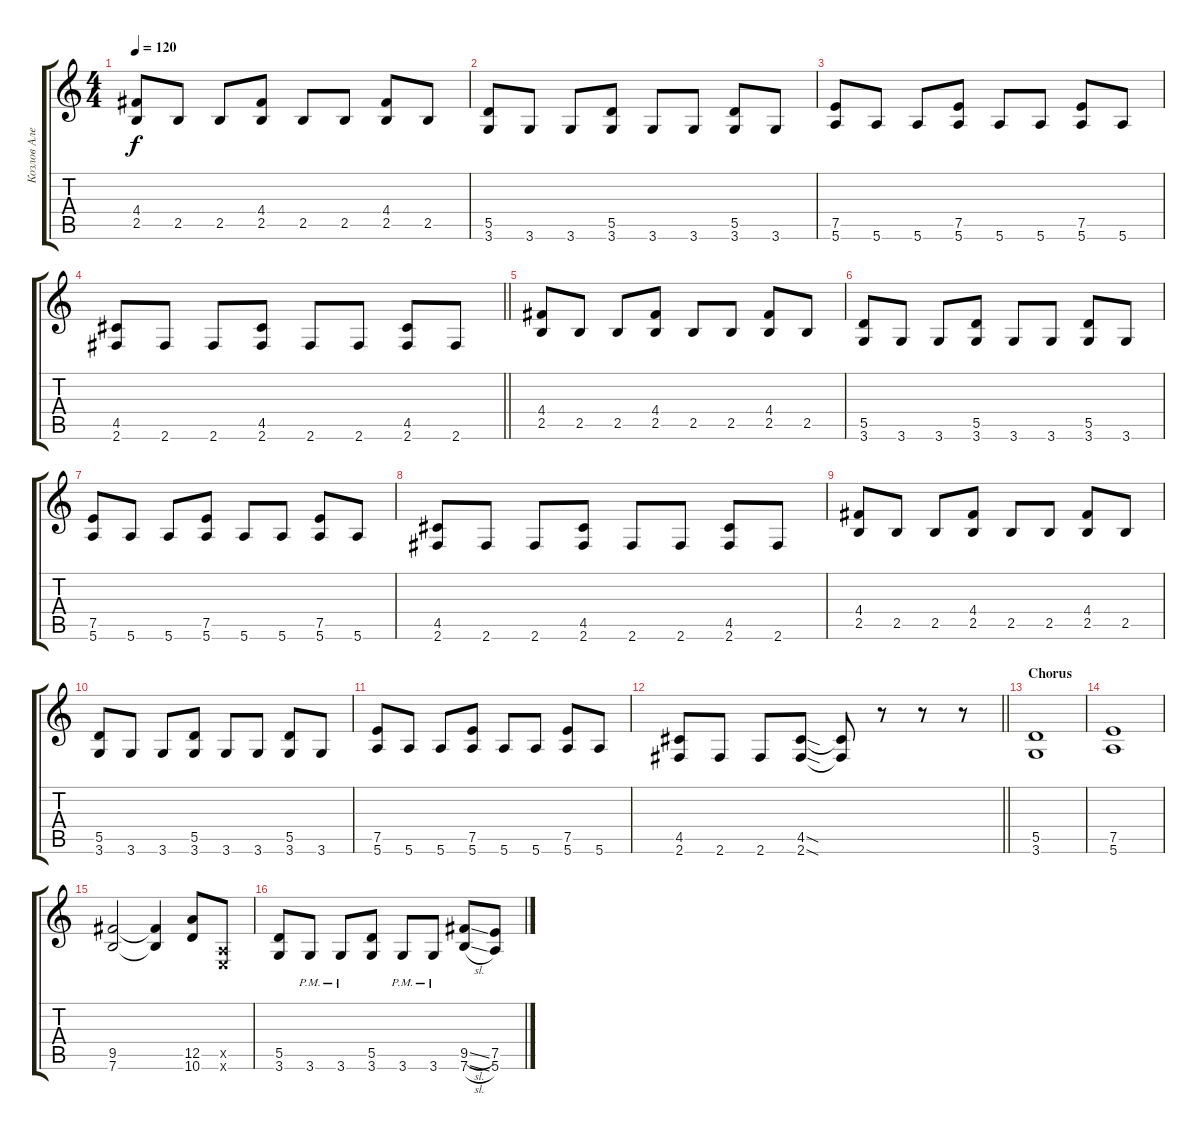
\track ("Козлов Александр  ( Ритм гитара )" "Козлов Але") {instrument distortionguitar}
\staff {score tabs}
\tuning (E4 B3 G3 D3 A2 E2) {hide}
\ts (4 4)
\tempo 120
\clef g2
\ks c
(4.4 2.5).8{dy f} 2.5.8 2.5.8 (4.4 2.5).8 2.5.8 2.5.8 (4.4 2.5).8 2.5.8 |
(5.5 3.6).8 3.6.8 3.6.8 (5.5 3.6).8 3.6.8 3.6.8 (5.5 3.6).8 3.6.8 |
(7.5 5.6).8 5.6.8 5.6.8 (7.5 5.6).8 5.6.8 5.6.8 (7.5 5.6).8 5.6.8 |
\barLineRight lightlight
(4.5 2.6).8 2.6.8 2.6.8 (4.5 2.6).8 2.6.8 2.6.8 (4.5 2.6).8 2.6.8 |
(4.4 2.5).8 2.5.8 2.5.8 (4.4 2.5).8 2.5.8 2.5.8 (4.4 2.5).8 2.5.8 |
(5.5 3.6).8 3.6.8 3.6.8 (5.5 3.6).8 3.6.8 3.6.8 (5.5 3.6).8 3.6.8 |
(7.5 5.6).8 5.6.8 5.6.8 (7.5 5.6).8 5.6.8 5.6.8 (7.5 5.6).8 5.6.8 |
(4.5 2.6).8 2.6.8 2.6.8 (4.5 2.6).8 2.6.8 2.6.8 (4.5 2.6).8 2.6.8 |
(4.4 2.5).8 2.5.8 2.5.8 (4.4 2.5).8 2.5.8 2.5.8 (4.4 2.5).8 2.5.8 |
(5.5 3.6).8 3.6.8 3.6.8 (5.5 3.6).8 3.6.8 3.6.8 (5.5 3.6).8 3.6.8 |
(7.5 5.6).8 5.6.8 5.6.8 (7.5 5.6).8 5.6.8 5.6.8 (7.5 5.6).8 5.6.8 |
\barLineRight lightlight
(4.5 2.6).8 2.6.8 2.6.8 (4.5{sod} 2.6{sod}).8 (4.5{t} 2.6{t}).8 r.8 r.8 r.8 |
\section ("" "Chorus")
(5.5 3.6).1 |
(7.5 5.6).1 |
(9.5 7.6).2 (9.5{t} 7.6{t}).4 (12.5 10.6).8 (0.5{x} 0.6{x}).8 |
(5.5 3.6).8 3.6{pm}.8 3.6{pm}.8 (5.5 3.6).8 3.6{pm}.8 3.6{pm}.8 (9.5{sl} 7.6{sl}).8 (7.5{sl} 5.6{sl}).8
